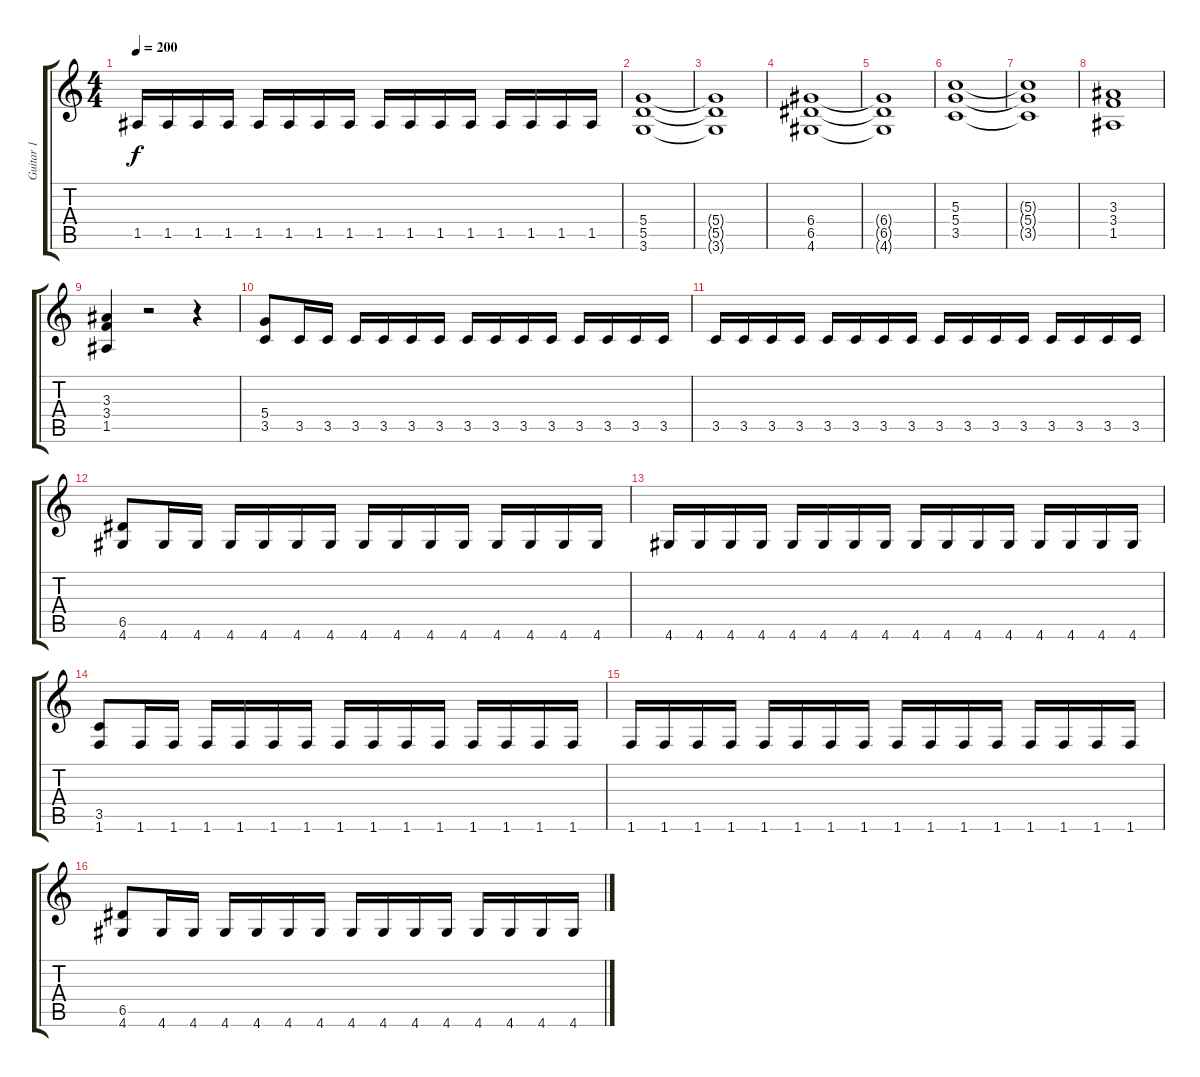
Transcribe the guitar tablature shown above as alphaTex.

\track ("Guitar 1 " "Guitar 1 ") {instrument overdrivenguitar}
\staff {score tabs}
\tuning (E4 B3 G3 D3 A2 E2) {hide}
\ts (4 4)
\tempo 200
\clef g2
\ks c
1.5.16{dy f} 1.5.16 1.5.16 1.5.16 1.5.16 1.5.16 1.5.16 1.5.16 1.5.16 1.5.16 1.5.16 1.5.16 1.5.16 1.5.16 1.5.16 1.5.16 |
(5.4 5.5 3.6).1 |
(5.4{t} 5.5{t} 3.6{t}).1 |
(6.4 6.5 4.6).1 |
(6.4{t} 6.5{t} 4.6{t}).1 |
(5.3 5.4 3.5).1 |
(5.3{t} 5.4{t} 3.5{t}).1 |
(3.3 3.4 1.5).1 |
(3.3 3.4 1.5).4 r.2 r.4 |
\section ("" "")
(5.4 3.5).8 3.5.16 3.5.16 3.5.16 3.5.16 3.5.16 3.5.16 3.5.16 3.5.16 3.5.16 3.5.16 3.5.16 3.5.16 3.5.16 3.5.16 |
3.5.16 3.5.16 3.5.16 3.5.16 3.5.16 3.5.16 3.5.16 3.5.16 3.5.16 3.5.16 3.5.16 3.5.16 3.5.16 3.5.16 3.5.16 3.5.16 |
(6.5 4.6).8 4.6.16 4.6.16 4.6.16 4.6.16 4.6.16 4.6.16 4.6.16 4.6.16 4.6.16 4.6.16 4.6.16 4.6.16 4.6.16 4.6.16 |
4.6.16 4.6.16 4.6.16 4.6.16 4.6.16 4.6.16 4.6.16 4.6.16 4.6.16 4.6.16 4.6.16 4.6.16 4.6.16 4.6.16 4.6.16 4.6.16 |
(3.5 1.6).8 1.6.16 1.6.16 1.6.16 1.6.16 1.6.16 1.6.16 1.6.16 1.6.16 1.6.16 1.6.16 1.6.16 1.6.16 1.6.16 1.6.16 |
1.6.16 1.6.16 1.6.16 1.6.16 1.6.16 1.6.16 1.6.16 1.6.16 1.6.16 1.6.16 1.6.16 1.6.16 1.6.16 1.6.16 1.6.16 1.6.16 |
(6.5 4.6).8 4.6.16 4.6.16 4.6.16 4.6.16 4.6.16 4.6.16 4.6.16 4.6.16 4.6.16 4.6.16 4.6.16 4.6.16 4.6.16 4.6.16
